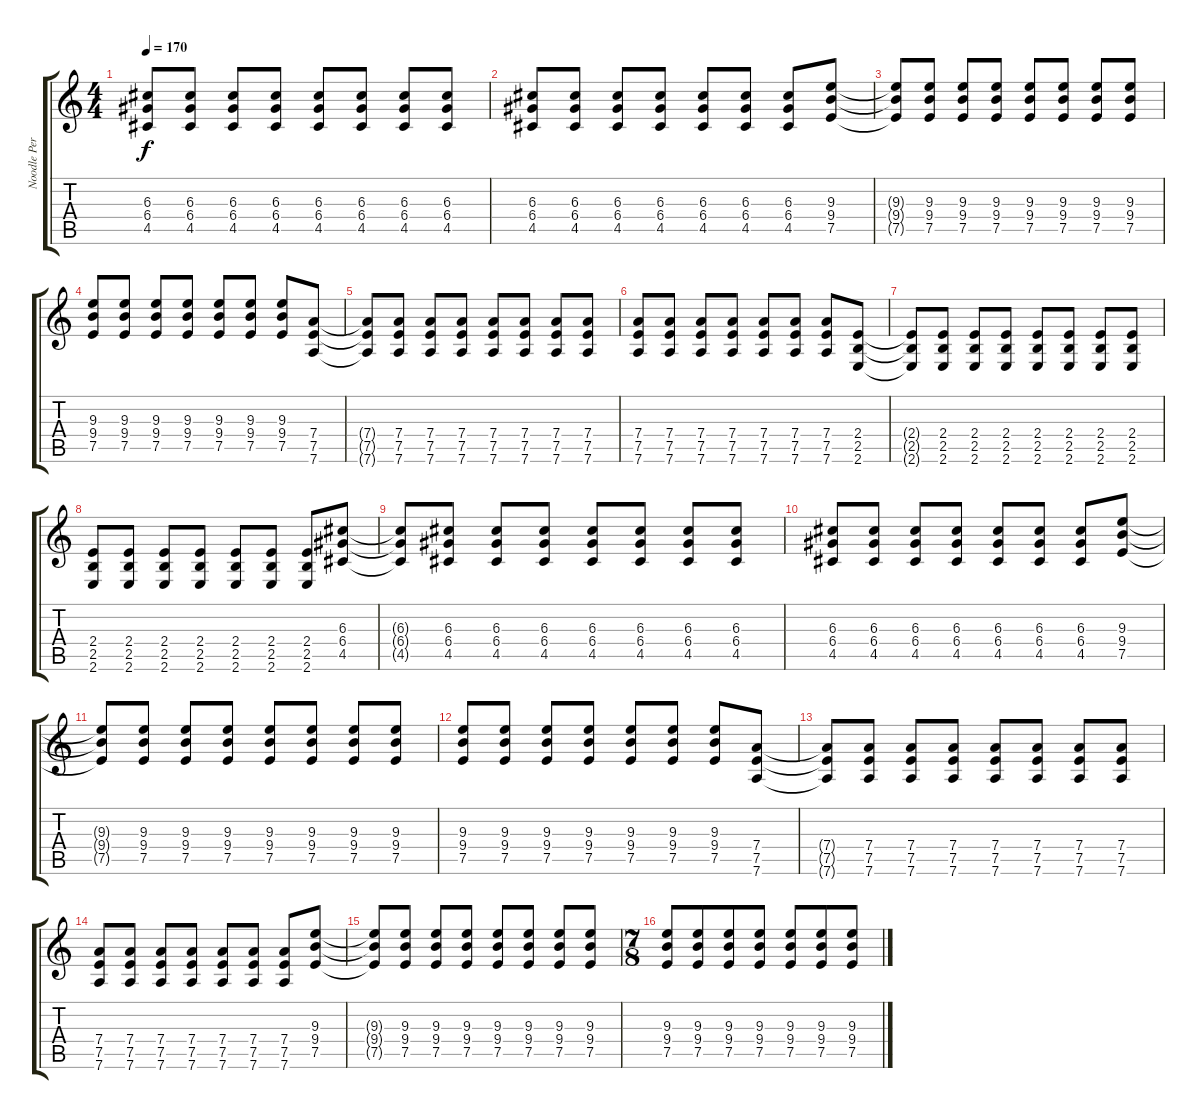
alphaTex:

\track ("Noodle Perez" "Noodle Per") {instrument distortionguitar}
\staff {score tabs}
\tuning (E4 B3 G3 D3 A2 D2) {hide}
\ts (4 4)
\tempo 170
\clef g2
\ks c
(6.3{t} 6.4{t} 4.5{t}).8{dy f} (6.3 6.4 4.5).8 (6.3 6.4 4.5).8 (6.3 6.4 4.5).8 (6.3 6.4 4.5).8 (6.3 6.4 4.5).8 (6.3 6.4 4.5).8 (6.3 6.4 4.5).8 |
(6.3 6.4 4.5).8 (6.3 6.4 4.5).8 (6.3 6.4 4.5).8 (6.3 6.4 4.5).8 (6.3 6.4 4.5).8 (6.3 6.4 4.5).8 (6.3 6.4 4.5).8 (9.3 9.4 7.5).8 |
(9.3{t} 9.4{t} 7.5{t}).8 (9.3 9.4 7.5).8 (9.3 9.4 7.5).8 (9.3 9.4 7.5).8 (9.3 9.4 7.5).8 (9.3 9.4 7.5).8 (9.3 9.4 7.5).8 (9.3 9.4 7.5).8 |
(9.3 9.4 7.5).8 (9.3 9.4 7.5).8 (9.3 9.4 7.5).8 (9.3 9.4 7.5).8 (9.3 9.4 7.5).8 (9.3 9.4 7.5).8 (9.3 9.4 7.5).8 (7.4 7.5 7.6).8 |
(7.4{t} 7.5{t} 7.6{t}).8 (7.4 7.5 7.6).8 (7.4 7.5 7.6).8 (7.4 7.5 7.6).8 (7.4 7.5 7.6).8 (7.4 7.5 7.6).8 (7.4 7.5 7.6).8 (7.4 7.5 7.6).8 |
(7.4 7.5 7.6).8 (7.4 7.5 7.6).8 (7.4 7.5 7.6).8 (7.4 7.5 7.6).8 (7.4 7.5 7.6).8 (7.4 7.5 7.6).8 (7.4 7.5 7.6).8 (2.4 2.5 2.6).8 |
(2.4{t} 2.5{t} 2.6{t}).8 (2.4 2.5 2.6).8 (2.4 2.5 2.6).8 (2.4 2.5 2.6).8 (2.4 2.5 2.6).8 (2.4 2.5 2.6).8 (2.4 2.5 2.6).8 (2.4 2.5 2.6).8 |
(2.4 2.5 2.6).8 (2.4 2.5 2.6).8 (2.4 2.5 2.6).8 (2.4 2.5 2.6).8 (2.4 2.5 2.6).8 (2.4 2.5 2.6).8 (2.4 2.5 2.6).8 (6.3 6.4 4.5).8 |
(6.3{t} 6.4{t} 4.5{t}).8 (6.3 6.4 4.5).8 (6.3 6.4 4.5).8 (6.3 6.4 4.5).8 (6.3 6.4 4.5).8 (6.3 6.4 4.5).8 (6.3 6.4 4.5).8 (6.3 6.4 4.5).8 |
(6.3 6.4 4.5).8 (6.3 6.4 4.5).8 (6.3 6.4 4.5).8 (6.3 6.4 4.5).8 (6.3 6.4 4.5).8 (6.3 6.4 4.5).8 (6.3 6.4 4.5).8 (9.3 9.4 7.5).8 |
(9.3{t} 9.4{t} 7.5{t}).8 (9.3 9.4 7.5).8 (9.3 9.4 7.5).8 (9.3 9.4 7.5).8 (9.3 9.4 7.5).8 (9.3 9.4 7.5).8 (9.3 9.4 7.5).8 (9.3 9.4 7.5).8 |
(9.3 9.4 7.5).8 (9.3 9.4 7.5).8 (9.3 9.4 7.5).8 (9.3 9.4 7.5).8 (9.3 9.4 7.5).8 (9.3 9.4 7.5).8 (9.3 9.4 7.5).8 (7.4 7.5 7.6).8 |
(7.4{t} 7.5{t} 7.6{t}).8 (7.4 7.5 7.6).8 (7.4 7.5 7.6).8 (7.4 7.5 7.6).8 (7.4 7.5 7.6).8 (7.4 7.5 7.6).8 (7.4 7.5 7.6).8 (7.4 7.5 7.6).8 |
(7.4 7.5 7.6).8 (7.4 7.5 7.6).8 (7.4 7.5 7.6).8 (7.4 7.5 7.6).8 (7.4 7.5 7.6).8 (7.4 7.5 7.6).8 (7.4 7.5 7.6).8 (9.3 9.4 7.5).8 |
(9.3{t} 9.4{t} 7.5{t}).8 (9.3 9.4 7.5).8 (9.3 9.4 7.5).8 (9.3 9.4 7.5).8 (9.3 9.4 7.5).8 (9.3 9.4 7.5).8 (9.3 9.4 7.5).8 (9.3 9.4 7.5).8 |
\ts (7 8)
(9.3 9.4 7.5).8 (9.3 9.4 7.5).8 (9.3 9.4 7.5).8 (9.3 9.4 7.5).8 (9.3 9.4 7.5).8 (9.3 9.4 7.5).8 (9.3 9.4 7.5).8
